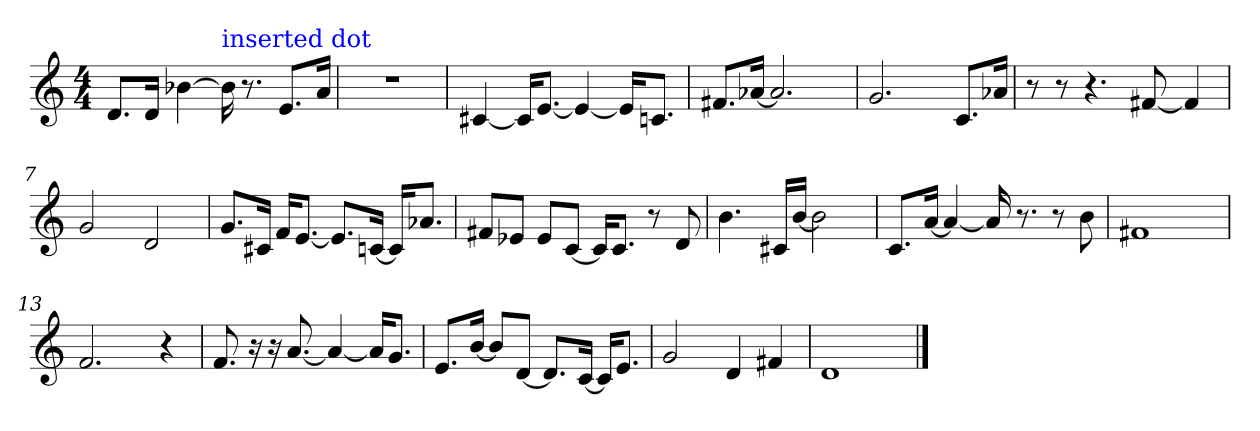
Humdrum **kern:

**kern
*part1
*staff1
*clefG2
*M4/4
=1
8.d/L
16d/Jk
[4b-X
!LO:TX:color=#0000FF:t=inserted dot
16b-i]
8.r
8.e/L
16a/Jk
=2
1r
=3
[4c#X
16c#/KL]
[8.e/J
4e_
16e/KL]
8.cn/J
=4
8.f#X/L
[16a-X/Jk
2.a-]
=5
2.g
8.c/L
16a-X/Jk
=6
8r
8r
4.r
[8f#X
4f#]
=7
2g
2d
=8
8.g/L
16c#X/Jk
16f/KL
[8.e/J
8.e/L]
[16cn/Jk
16c/KL]
8.a-X/J
=9
8f#X/L
8e-X/J
8e-/L
[8c/J
16c/KL]
8.c/J
8r
8d
=10
4.b
16c#X/LL
[16b/JJ
2b]
=11
8.c/L
[16a/Jk
4a_
16a]
8.r
8r
8b
=12
1f#X
=13
2.f
4r
=14
8.f
16r
16r
[8.a
4a_
16a/KL]
8.g/J
=15
8.e/L
[16b/Jk
8b/L]
[8d/J
8.d/L]
[16c/Jk
16c/KL]
8.e/J
=16
2g
4d
4f#X
=17
1d
==
*-
